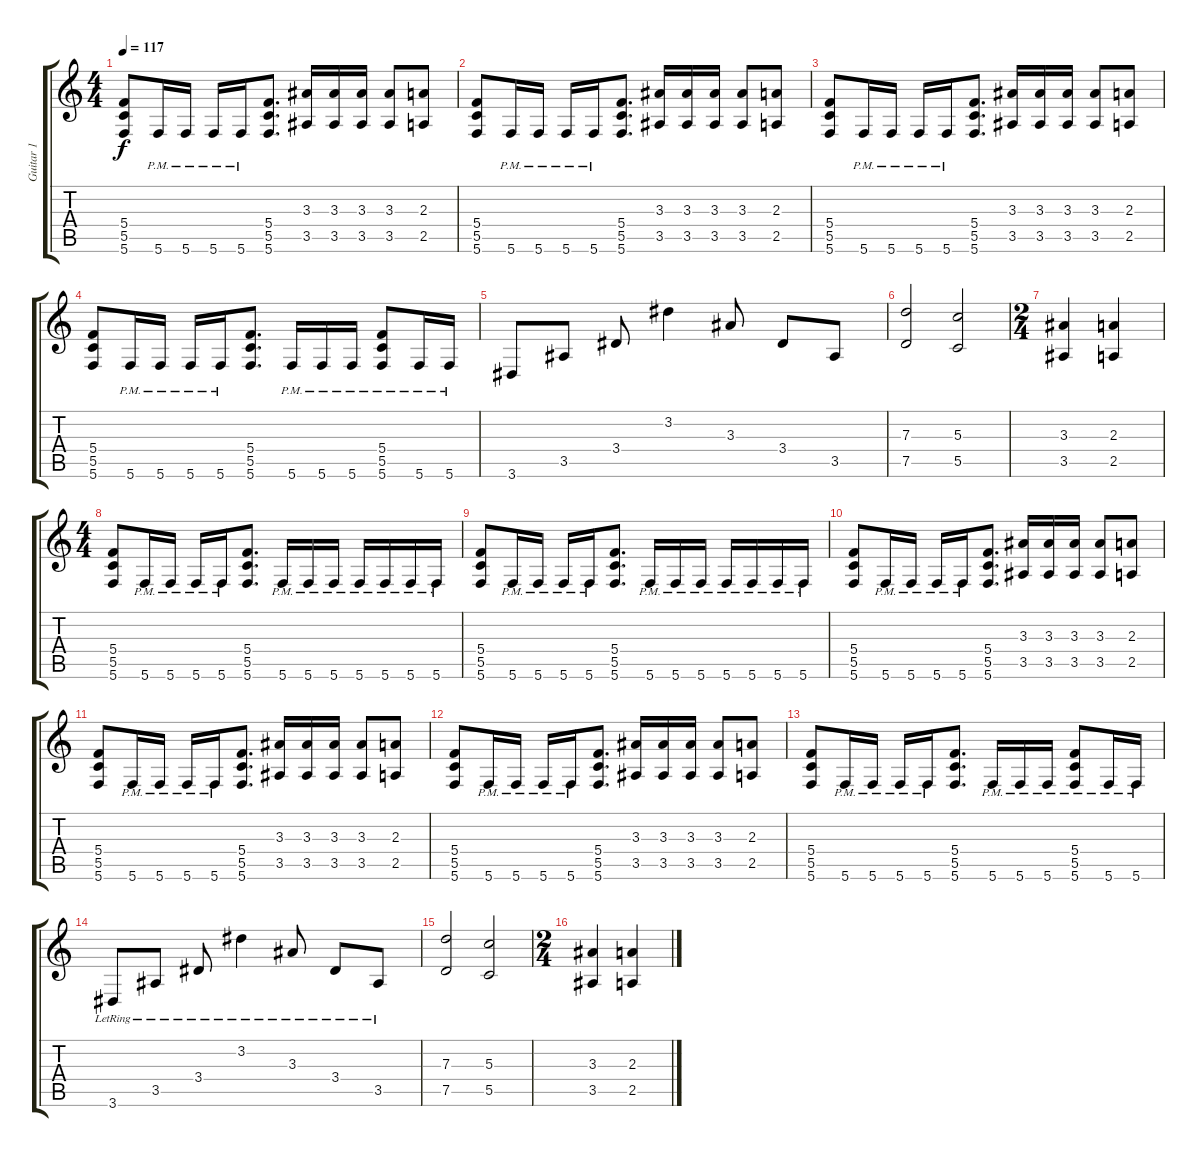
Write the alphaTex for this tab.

\track ("Guitar 1" "Guitar 1") {instrument distortionguitar}
\staff {score tabs}
\tuning (E4 C4 G3 C3 G2 C2) {hide}
\ts (4 4)
\tempo 117
\clef g2
\ks c
(5.4 5.5 5.6).8{dy f} 5.6{pm}.16 5.6{pm}.16 5.6{pm}.16 5.6{pm}.16 (5.4 5.5 5.6).8{d} (3.3 3.5).16 (3.3 3.5).16 (3.3 3.5).16 (3.3 3.5).8 (2.3 2.5).8 |
(5.4 5.5 5.6).8 5.6{pm}.16 5.6{pm}.16 5.6{pm}.16 5.6{pm}.16 (5.4 5.5 5.6).8{d} (3.3 3.5).16 (3.3 3.5).16 (3.3 3.5).16 (3.3 3.5).8 (2.3 2.5).8 |
(5.4 5.5 5.6).8 5.6{pm}.16 5.6{pm}.16 5.6{pm}.16 5.6{pm}.16 (5.4 5.5 5.6).8{d} (3.3 3.5).16 (3.3 3.5).16 (3.3 3.5).16 (3.3 3.5).8 (2.3 2.5).8 |
(5.4 5.5 5.6).8 5.6{pm}.16 5.6{pm}.16 5.6{pm}.16 5.6{pm}.16 (5.4 5.5 5.6).8{d} 5.6{pm}.16 5.6{pm}.16 5.6{pm}.16 (5.4 5.5 5.6{pm}).8 5.6{pm}.16 5.6{pm}.16 |
3.6.8 3.5.8 3.4.8 3.2.4 3.3.8 3.4.8 3.5.8 |
(7.3 7.5).2 (5.3 5.5).2 |
\ts (2 4)
(3.3 3.5).4 (2.3 2.5).4 |
\ts (4 4)
(5.4 5.5 5.6).8 5.6{pm}.16 5.6{pm}.16 5.6{pm}.16 5.6{pm}.16 (5.4 5.5 5.6).8{d} 5.6{pm}.16 5.6{pm}.16 5.6{pm}.16 5.6{pm}.16 5.6{pm}.16 5.6{pm}.16 5.6{pm}.16 |
(5.4 5.5 5.6).8 5.6{pm}.16 5.6{pm}.16 5.6{pm}.16 5.6{pm}.16 (5.4 5.5 5.6).8{d} 5.6{pm}.16 5.6{pm}.16 5.6{pm}.16 5.6{pm}.16 5.6{pm}.16 5.6{pm}.16 5.6{pm}.16 |
(5.4 5.5 5.6).8 5.6{pm}.16 5.6{pm}.16 5.6{pm}.16 5.6{pm}.16 (5.4 5.5 5.6).8{d} (3.3 3.5).16 (3.3 3.5).16 (3.3 3.5).16 (3.3 3.5).8 (2.3 2.5).8 |
(5.4 5.5 5.6).8 5.6{pm}.16 5.6{pm}.16 5.6{pm}.16 5.6{pm}.16 (5.4 5.5 5.6).8{d} (3.3 3.5).16 (3.3 3.5).16 (3.3 3.5).16 (3.3 3.5).8 (2.3 2.5).8 |
(5.4 5.5 5.6).8 5.6{pm}.16 5.6{pm}.16 5.6{pm}.16 5.6{pm}.16 (5.4 5.5 5.6).8{d} (3.3 3.5).16 (3.3 3.5).16 (3.3 3.5).16 (3.3 3.5).8 (2.3 2.5).8 |
(5.4 5.5 5.6).8 5.6{pm}.16 5.6{pm}.16 5.6{pm}.16 5.6{pm}.16 (5.4 5.5 5.6).8{d} 5.6{pm}.16 5.6{pm}.16 5.6{pm}.16 (5.4 5.5 5.6{pm}).8 5.6{pm}.16 5.6{pm}.16 |
3.6{lr}.8 3.5{lr}.8 3.4{lr}.8 3.2{lr}.4 3.3{lr}.8 3.4{lr}.8 3.5{lr}.8 |
(7.3 7.5).2 (5.3 5.5).2 |
\ts (2 4)
(3.3 3.5).4 (2.3 2.5).4
